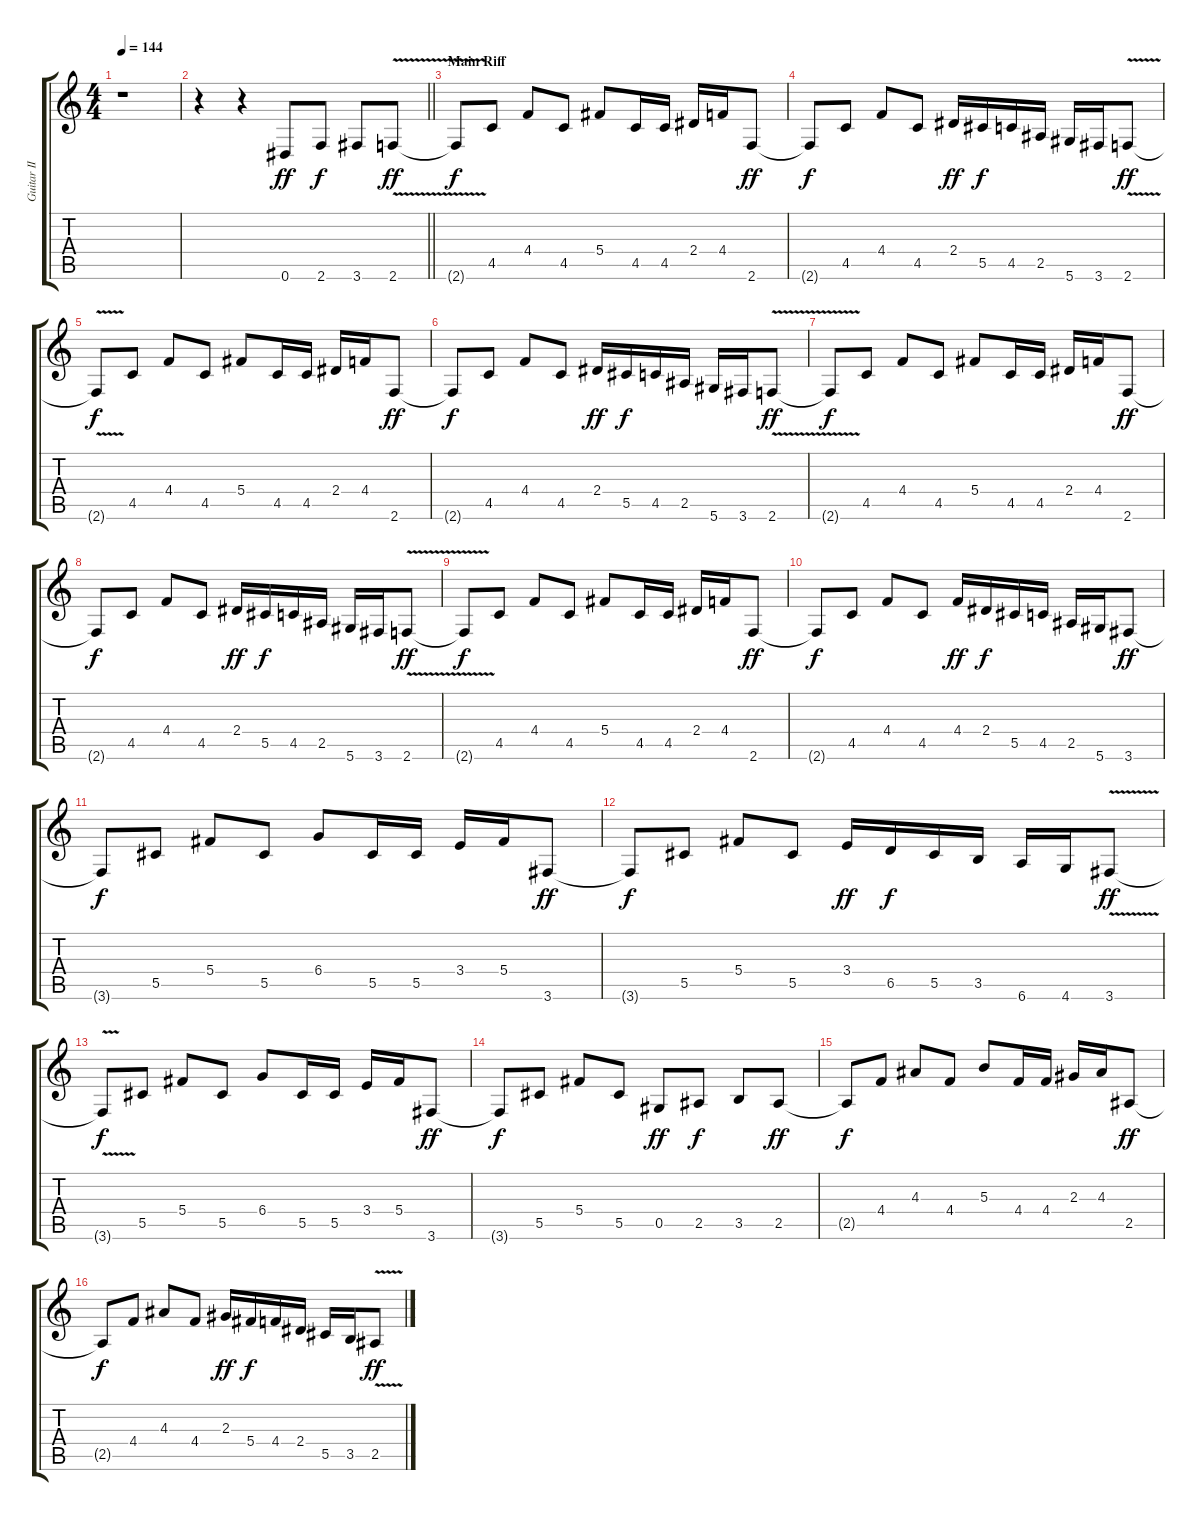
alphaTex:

\track ("Guitar II" "Guitar II") {instrument overdrivenguitar}
\staff {score tabs}
\tuning (Eb4 Bb3 Gb3 Db3 Ab2 Eb2) {hide}
\ts (4 4)
\tempo 144
\clef g2
\ks c
r.1{dy ff instrument overdrivenguitar} |
\barLineRight lightlight
r.4 r.4 0.6.8 2.6.8{dy f} 3.6.8 2.6{v}.8{dy ff} |
\section ("" "Main Riff")
2.6{t}.8{dy f} 4.5.8 4.4.8 4.5.8 5.4.8 4.5.16 4.5.16 2.4.16 4.4.16 2.6.8{dy ff} |
2.6{t}.8{dy f} 4.5.8 4.4.8 4.5.8 2.4.16{dy ff} 5.5.16{dy f} 4.5.16 2.5.16 5.6.16 3.6.16 2.6{v}.8{dy ff} |
2.6{t}.8{dy f} 4.5.8 4.4.8 4.5.8 5.4.8 4.5.16 4.5.16 2.4.16 4.4.16 2.6.8{dy ff} |
2.6{t}.8{dy f} 4.5.8 4.4.8 4.5.8 2.4.16{dy ff} 5.5.16{dy f} 4.5.16 2.5.16 5.6.16 3.6.16 2.6{v}.8{dy ff} |
2.6{t}.8{dy f} 4.5.8 4.4.8 4.5.8 5.4.8 4.5.16 4.5.16 2.4.16 4.4.16 2.6.8{dy ff} |
2.6{t}.8{dy f} 4.5.8 4.4.8 4.5.8 2.4.16{dy ff} 5.5.16{dy f} 4.5.16 2.5.16 5.6.16 3.6.16 2.6{v}.8{dy ff} |
2.6{t}.8{dy f} 4.5.8 4.4.8 4.5.8 5.4.8 4.5.16 4.5.16 2.4.16 4.4.16 2.6.8{dy ff} |
2.6{t}.8{dy f} 4.5.8 4.4.8 4.5.8 4.4.16{dy ff} 2.4.16{dy f} 5.5.16 4.5.16 2.5.16 5.6.16 3.6.8{dy ff} |
3.6{t}.8{dy f} 5.5.8 5.4.8 5.5.8 6.4.8 5.5.16 5.5.16 3.4.16 5.4.16 3.6.8{dy ff} |
3.6{t}.8{dy f} 5.5.8 5.4.8 5.5.8 3.4.16{dy ff} 6.5.16{dy f} 5.5.16 3.5.16 6.6.16 4.6.16 3.6{v}.8{dy ff} |
3.6{t}.8{dy f} 5.5.8 5.4.8 5.5.8 6.4.8 5.5.16 5.5.16 3.4.16 5.4.16 3.6.8{dy ff} |
3.6{t}.8{dy f} 5.5.8 5.4.8 5.5.8 0.5.8{dy ff} 2.5.8{dy f} 3.5.8 2.5.8{dy ff} |
2.5{t}.8{dy f} 4.4.8 4.3.8 4.4.8 5.3.8 4.4.16 4.4.16 2.3.16 4.3.16 2.5.8{dy ff} |
2.5{t}.8{dy f} 4.4.8 4.3.8 4.4.8 2.3.16{dy ff} 5.4.16{dy f} 4.4.16 2.4.16 5.5.16 3.5.16 2.5{v}.8{dy ff}
